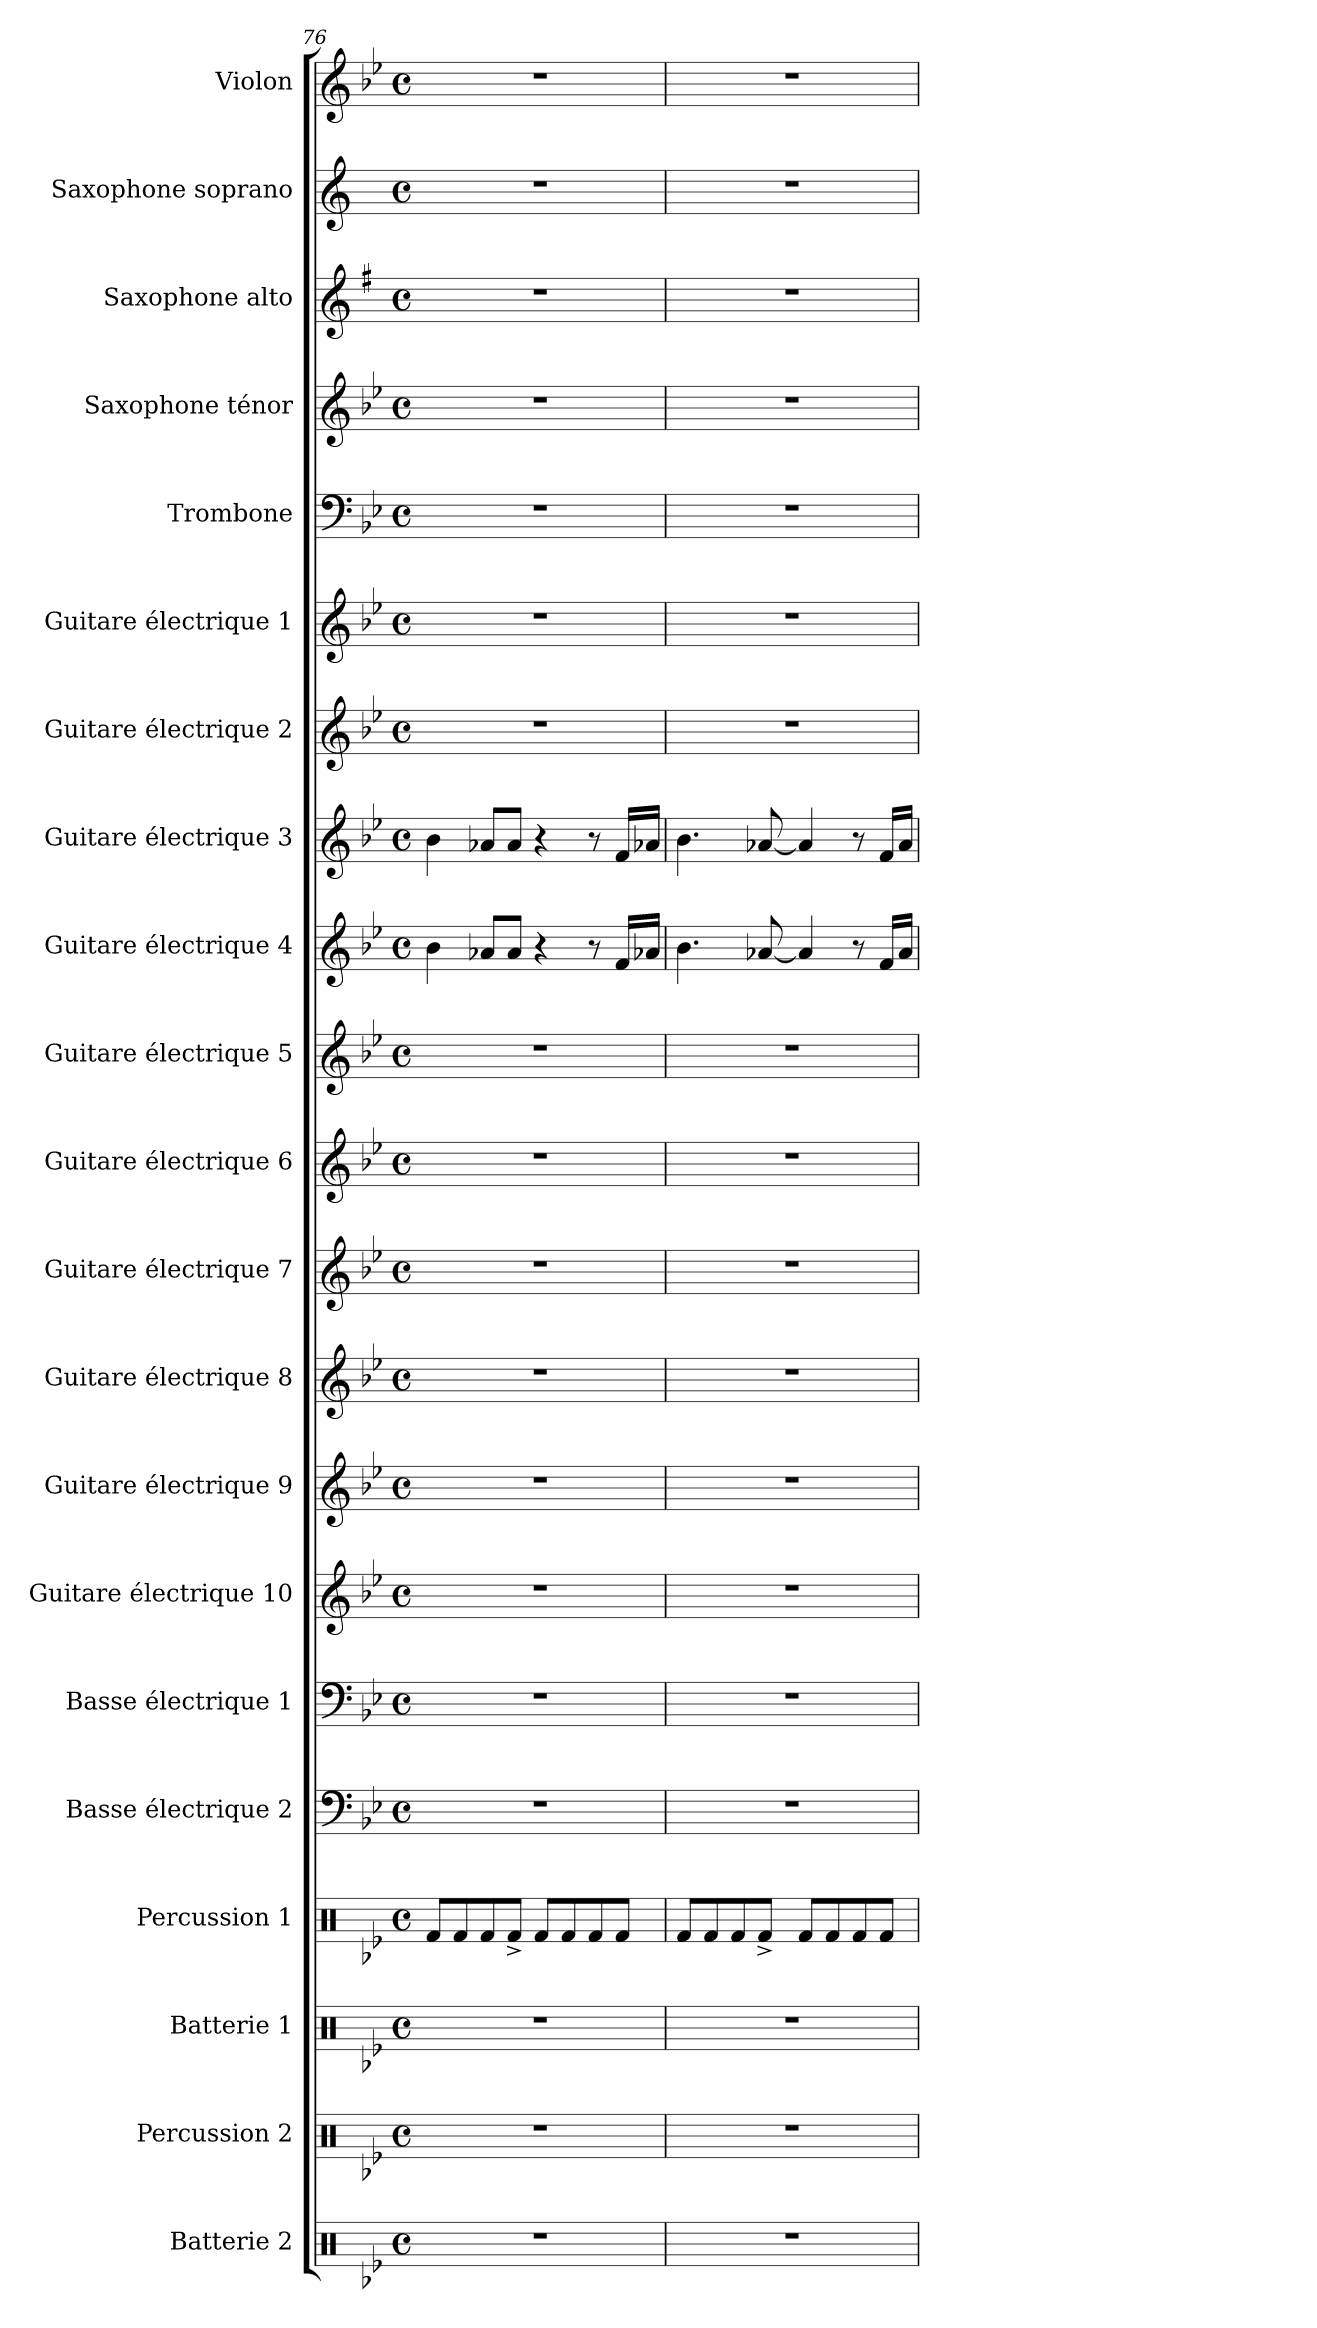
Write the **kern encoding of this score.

**kern	**kern	**kern	**kern	**kern	**kern	**kern	**kern	**kern	**kern	**kern	**kern	**kern	**kern	**kern	**kern	**kern	**kern	**kern	**kern	**kern
*part21	*part20	*part19	*part18	*part17	*part16	*part15	*part14	*part13	*part12	*part11	*part10	*part9	*part8	*part7	*part6	*part5	*part4	*part3	*part2	*part1
*staff21	*staff20	*staff19	*staff18	*staff17	*staff16	*staff15	*staff14	*staff13	*staff12	*staff11	*staff10	*staff9	*staff8	*staff7	*staff6	*staff5	*staff4	*staff3	*staff2	*staff1
*I"Batterie 2	*I"Percussion 2	*I"Batterie 1	*I"Percussion 1	*I"Basse électrique 2	*I"Basse électrique 1	*I"Guitare électrique 10	*I"Guitare électrique 9	*I"Guitare électrique 8	*I"Guitare électrique 7	*I"Guitare électrique 6	*I"Guitare électrique 5	*I"Guitare électrique 4	*I"Guitare électrique 3	*I"Guitare électrique 2	*I"Guitare électrique 1	*I"Trombone	*I"Saxophone ténor	*I"Saxophone alto	*I"Saxophone soprano	*I"Violon
*I'Batt. 2	*I'Perc. 2	*I'Batt. 1	*I'Perc. 1	*I'B.ƒ. 2	*I'B.ƒ. 1	*I'Gtr.ƒ. 10	*I'Gtr.ƒ. 9	*I'Gtr.ƒ. 8	*I'Gtr.ƒ. 7	*I'Gtr.ƒ. 6	*I'Gtr.ƒ. 5	*I'Gtr.ƒ. 4	*I'Gtr.ƒ. 3	*I'Gtr.ƒ. 2	*I'Gtr.ƒ. 1	*I'Tbn.	*I'Sx. T.	*I'Sx. A.	*I'Sx. S.	*I'Vln.
*clefX	*clefX	*clefX	*clefX	*clefF4	*clefF4	*clefG2	*clefG2	*clefG2	*clefG2	*clefG2	*clefG2	*clefG2	*clefG2	*clefG2	*clefG2	*clefF4	*clefG2	*clefG2	*clefG2	*clefG2
*	*	*	*	*ITrd7c12	*ITrd7c12	*ITrd7c12	*ITrd7c12	*ITrd7c12	*ITrd7c12	*ITrd7c12	*ITrd7c12	*ITrd7c12	*ITrd7c12	*ITrd7c12	*ITrd7c12	*	*ITrd8c14	*ITrd5c9	*ITrd1c2	*
*k[b-e-]	*k[b-e-]	*k[b-e-]	*k[b-e-]	*k[b-e-]	*k[b-e-]	*k[b-e-]	*k[b-e-]	*k[b-e-]	*k[b-e-]	*k[b-e-]	*k[b-e-]	*k[b-e-]	*k[b-e-]	*k[b-e-]	*k[b-e-]	*k[b-e-]	*k[b-e-]	*k[b-e-]	*k[b-e-]	*k[b-e-]
*B-:	*B-:	*B-:	*B-:	*B-:	*B-:	*B-:	*B-:	*B-:	*B-:	*B-:	*B-:	*B-:	*B-:	*B-:	*B-:	*B-:	*B-:	*B-:	*B-:	*B-:
*M4/4	*M4/4	*M4/4	*M4/4	*M4/4	*M4/4	*M4/4	*M4/4	*M4/4	*M4/4	*M4/4	*M4/4	*M4/4	*M4/4	*M4/4	*M4/4	*M4/4	*M4/4	*M4/4	*M4/4	*M4/4
*met(c)	*met(c)	*met(c)	*met(c)	*met(c)	*met(c)	*met(c)	*met(c)	*met(c)	*met(c)	*met(c)	*met(c)	*met(c)	*met(c)	*met(c)	*met(c)	*met(c)	*met(c)	*met(c)	*met(c)	*met(c)
=76	=76	=76	=76	=76	=76	=76	=76	=76	=76	=76	=76	=76	=76	=76	=76	=76	=76	=76	=76	=76
1r	1r	1r	8Rf/L	1r	1r	1r	1r	1r	1r	1r	1r	4B-\	4B-\	1r	1r	1r	1r	1r	1r	1r
.	.	.	8Rf/	.	.	.	.	.	.	.	.	.	.	.	.	.	.	.	.	.
.	.	.	8Rf/	.	.	.	.	.	.	.	.	8A-X/L	8A-X/L	.	.	.	.	.	.	.
.	.	.	8Rf^</J	.	.	.	.	.	.	.	.	8A-/J	8A-/J	.	.	.	.	.	.	.
.	.	.	8Rf/L	.	.	.	.	.	.	.	.	4r	4r	.	.	.	.	.	.	.
.	.	.	8Rf/	.	.	.	.	.	.	.	.	.	.	.	.	.	.	.	.	.
.	.	.	8Rf/	.	.	.	.	.	.	.	.	8r	8r	.	.	.	.	.	.	.
.	.	.	8Rf/J	.	.	.	.	.	.	.	.	16F/LL	16F/LL	.	.	.	.	.	.	.
.	.	.	.	.	.	.	.	.	.	.	.	16A-X/JJ	16A-X/JJ	.	.	.	.	.	.	.
=77	=77	=77	=77	=77	=77	=77	=77	=77	=77	=77	=77	=77	=77	=77	=77	=77	=77	=77	=77	=77
1r	1r	1r	8Rf/L	1r	1r	1r	1r	1r	1r	1r	1r	4.B-\	4.B-\	1r	1r	1r	1r	1r	1r	1r
.	.	.	8Rf/	.	.	.	.	.	.	.	.	.	.	.	.	.	.	.	.	.
.	.	.	8Rf/	.	.	.	.	.	.	.	.	.	.	.	.	.	.	.	.	.
.	.	.	8Rf^</J	.	.	.	.	.	.	.	.	[8A-X/	[8A-X/	.	.	.	.	.	.	.
.	.	.	8Rf/L	.	.	.	.	.	.	.	.	4A-/]	4A-/]	.	.	.	.	.	.	.
.	.	.	8Rf/	.	.	.	.	.	.	.	.	.	.	.	.	.	.	.	.	.
.	.	.	8Rf/	.	.	.	.	.	.	.	.	8r	8r	.	.	.	.	.	.	.
.	.	.	8Rf/J	.	.	.	.	.	.	.	.	16F/LL	16F/LL	.	.	.	.	.	.	.
.	.	.	.	.	.	.	.	.	.	.	.	16A-/JJ	16A-/JJ	.	.	.	.	.	.	.
=	=	=	=	=	=	=	=	=	=	=	=	=	=	=	=	=	=	=	=	=
*-	*-	*-	*-	*-	*-	*-	*-	*-	*-	*-	*-	*-	*-	*-	*-	*-	*-	*-	*-	*-
